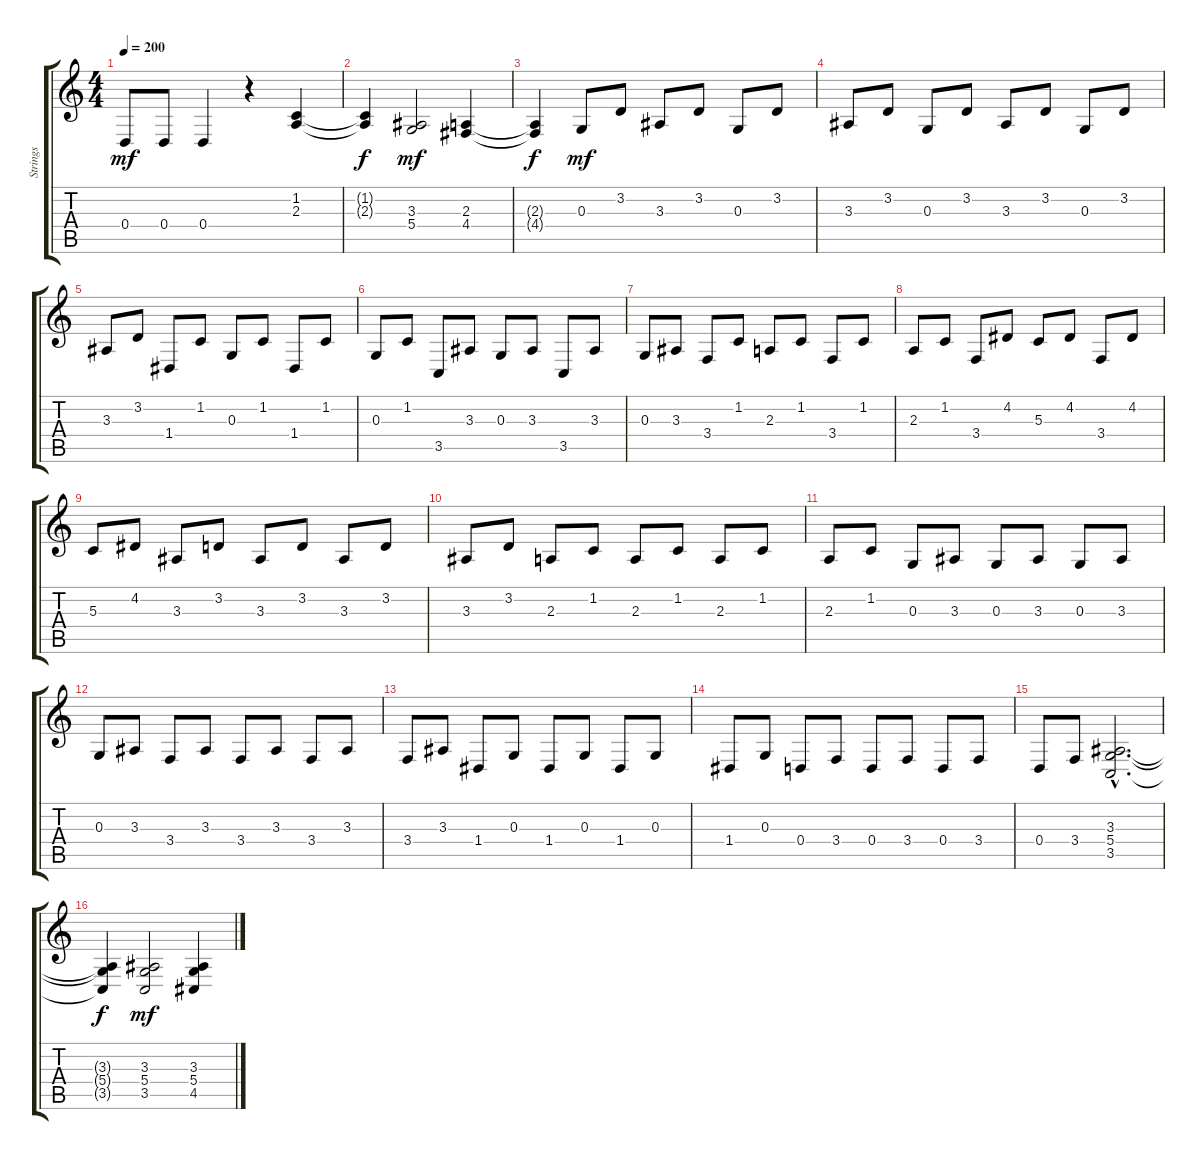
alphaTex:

\track ("Strings" "Strings") {instrument stringensemble1}
\staff {score tabs}
\tuning (E4 B3 G3 D3 A2 E2) {hide}
\ts (4 4)
\tempo 200
\clef g2
\ks c
0.4.8{dy mf} 0.4.8 0.4.4 r.4 (1.2 2.3).4 |
(1.2{t} 2.3{t}).4{dy f} (3.3 5.4).2{dy mf} (2.3 4.4).4 |
(2.3{t} 4.4{t}).4{dy f} 0.3.8{dy mf} 3.2.8 3.3.8 3.2.8 0.3.8 3.2.8 |
3.3.8 3.2.8 0.3.8 3.2.8 3.3.8 3.2.8 0.3.8 3.2.8 |
3.3.8 3.2.8 1.4.8 1.2.8 0.3.8 1.2.8 1.4.8 1.2.8 |
0.3.8 1.2.8 3.5.8 3.3.8 0.3.8 3.3.8 3.5.8 3.3.8 |
0.3.8 3.3.8 3.4.8 1.2.8 2.3.8 1.2.8 3.4.8 1.2.8 |
2.3.8 1.2.8 3.4.8 4.2.8 5.3.8 4.2.8 3.4.8 4.2.8 |
5.3.8 4.2.8 3.3.8 3.2.8 3.3.8 3.2.8 3.3.8 3.2.8 |
3.3.8 3.2.8 2.3.8 1.2.8 2.3.8 1.2.8 2.3.8 1.2.8 |
2.3.8 1.2.8 0.3.8 3.3.8 0.3.8 3.3.8 0.3.8 3.3.8 |
0.3.8 3.3.8 3.4.8 3.3.8 3.4.8 3.3.8 3.4.8 3.3.8 |
3.4.8 3.3.8 1.4.8 0.3.8 1.4.8 0.3.8 1.4.8 0.3.8 |
1.4.8 0.3.8 0.4.8 3.4.8 0.4.8 3.4.8 0.4.8 3.4.8 |
0.4.8 3.4.8 (3.3{hac} 5.4{hac} 3.5{hac}).2{d} |
(3.3{t} 5.4{t} 3.5{t}).4{dy f} (3.3 5.4 3.5).2{dy mf} (3.3 5.4 4.5).4
